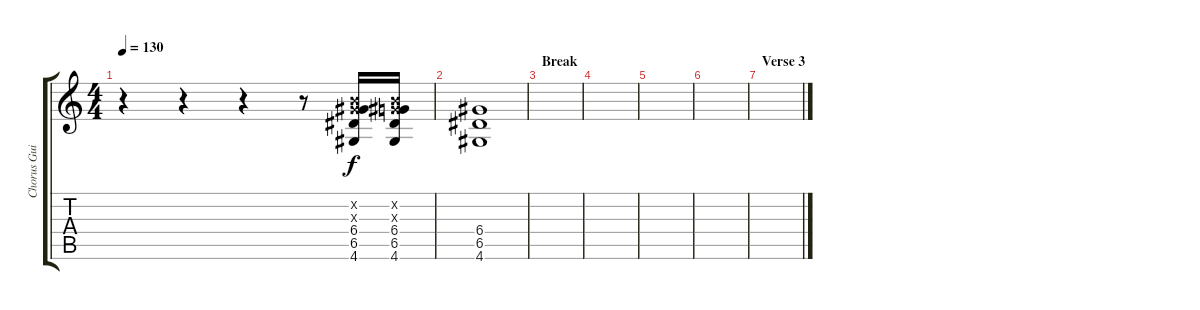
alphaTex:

\track ("Chorus Guitar" "Chorus Gui") {instrument distortionguitar}
\staff {score tabs}
\tuning (E4 B3 G3 D3 A2 E2) {hide}
\ts (4 4)
\tempo 130
\clef g2
\ks c
r.4{dy f} r.4 r.4 r.8 (0.2{x} 0.3{x} 6.4 6.5 4.6).16 (0.2{x} 0.3{x} 6.4 6.5 4.6).16 |
(6.4 6.5 4.6).1 |
\section ("" "Break")
|
|
|
|
\section ("" "Verse 3")
